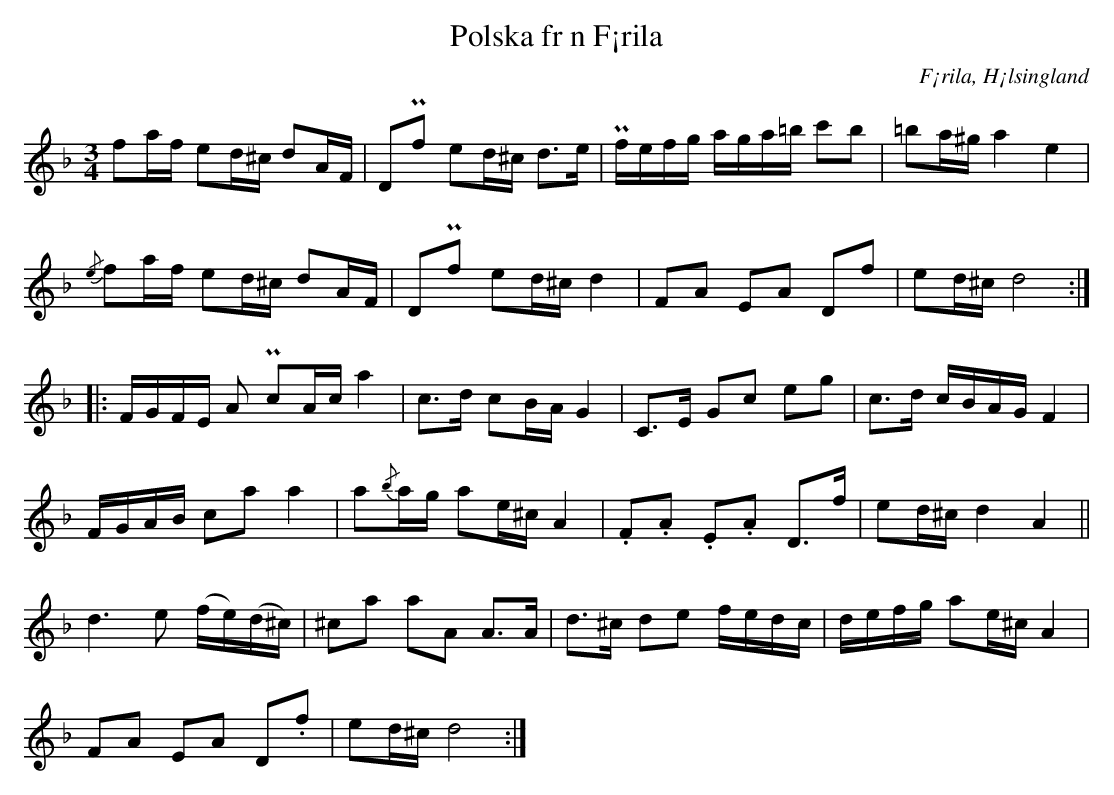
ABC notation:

X:1
T: Polska fr n F¡rila
O: F¡rila, H¡lsingland
M: 3/4
L: 1/16
K: Dm
f2af e2d^c d2AF | D2Pf2 e2d^c d2>e2 | Pfefg aga=b c'2b2 | =b2a^g a4 e4 |
{/e}f2af e2d^c d2AF | D2Pf2 e2d^c d4 | F2A2 E2A2 D2f2 | e2d^c d8 ::
FGFE A2 Pc2Ac a4 | c2>d2 c2BA G4 | C2>E2 G2c2 e2g2 | c2>d2 cBAG F4 |
FGAB c2a2 a4 | a2{/b}ag a2e^c A4 | .F2.A2 .E2.A2 D2>f2 | e2d^c d4 A4 ||
d6e2 (fe)(d^c) | ^c2a2 a2A2 A2>A2 | d2>^c2 d2e2 fedc | defg a2e^c A4 |
F2A2 E2A2 D2.f2 | e2d^c d8 :|
